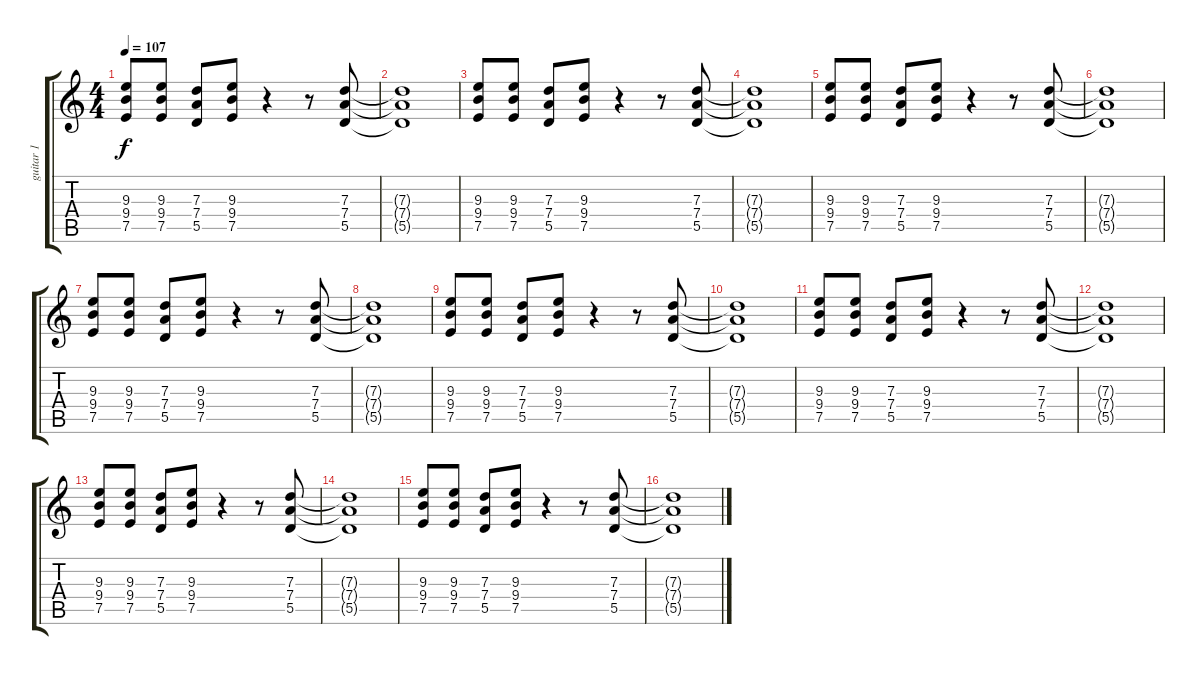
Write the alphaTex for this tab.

\track ("guitar 1" "guitar 1") {instrument overdrivenguitar}
\staff {score tabs}
\tuning (E4 B3 G3 D3 A2 E2) {hide}
\ts (4 4)
\tempo 107
\clef g2
\ks c
(9.3 9.4 7.5).8{dy f instrument overdrivenguitar} (9.3 9.4 7.5).8 (7.3 7.4 5.5).8 (9.3 9.4 7.5).8 r.4 r.8 (7.3 7.4 5.5).8 |
(7.3{t} 7.4{t} 5.5{t}).1 |
(9.3 9.4 7.5).8 (9.3 9.4 7.5).8 (7.3 7.4 5.5).8 (9.3 9.4 7.5).8 r.4 r.8 (7.3 7.4 5.5).8 |
(7.3{t} 7.4{t} 5.5{t}).1 |
(9.3 9.4 7.5).8 (9.3 9.4 7.5).8 (7.3 7.4 5.5).8 (9.3 9.4 7.5).8 r.4 r.8 (7.3 7.4 5.5).8 |
(7.3{t} 7.4{t} 5.5{t}).1 |
(9.3 9.4 7.5).8 (9.3 9.4 7.5).8 (7.3 7.4 5.5).8 (9.3 9.4 7.5).8 r.4 r.8 (7.3 7.4 5.5).8 |
(7.3{t} 7.4{t} 5.5{t}).1 |
(9.3 9.4 7.5).8 (9.3 9.4 7.5).8 (7.3 7.4 5.5).8 (9.3 9.4 7.5).8 r.4 r.8 (7.3 7.4 5.5).8 |
(7.3{t} 7.4{t} 5.5{t}).1 |
(9.3 9.4 7.5).8 (9.3 9.4 7.5).8 (7.3 7.4 5.5).8 (9.3 9.4 7.5).8 r.4 r.8 (7.3 7.4 5.5).8 |
(7.3{t} 7.4{t} 5.5{t}).1 |
(9.3 9.4 7.5).8 (9.3 9.4 7.5).8 (7.3 7.4 5.5).8 (9.3 9.4 7.5).8 r.4 r.8 (7.3 7.4 5.5).8 |
(7.3{t} 7.4{t} 5.5{t}).1 |
(9.3 9.4 7.5).8 (9.3 9.4 7.5).8 (7.3 7.4 5.5).8 (9.3 9.4 7.5).8 r.4 r.8 (7.3 7.4 5.5).8 |
(7.3{t} 7.4{t} 5.5{t}).1
